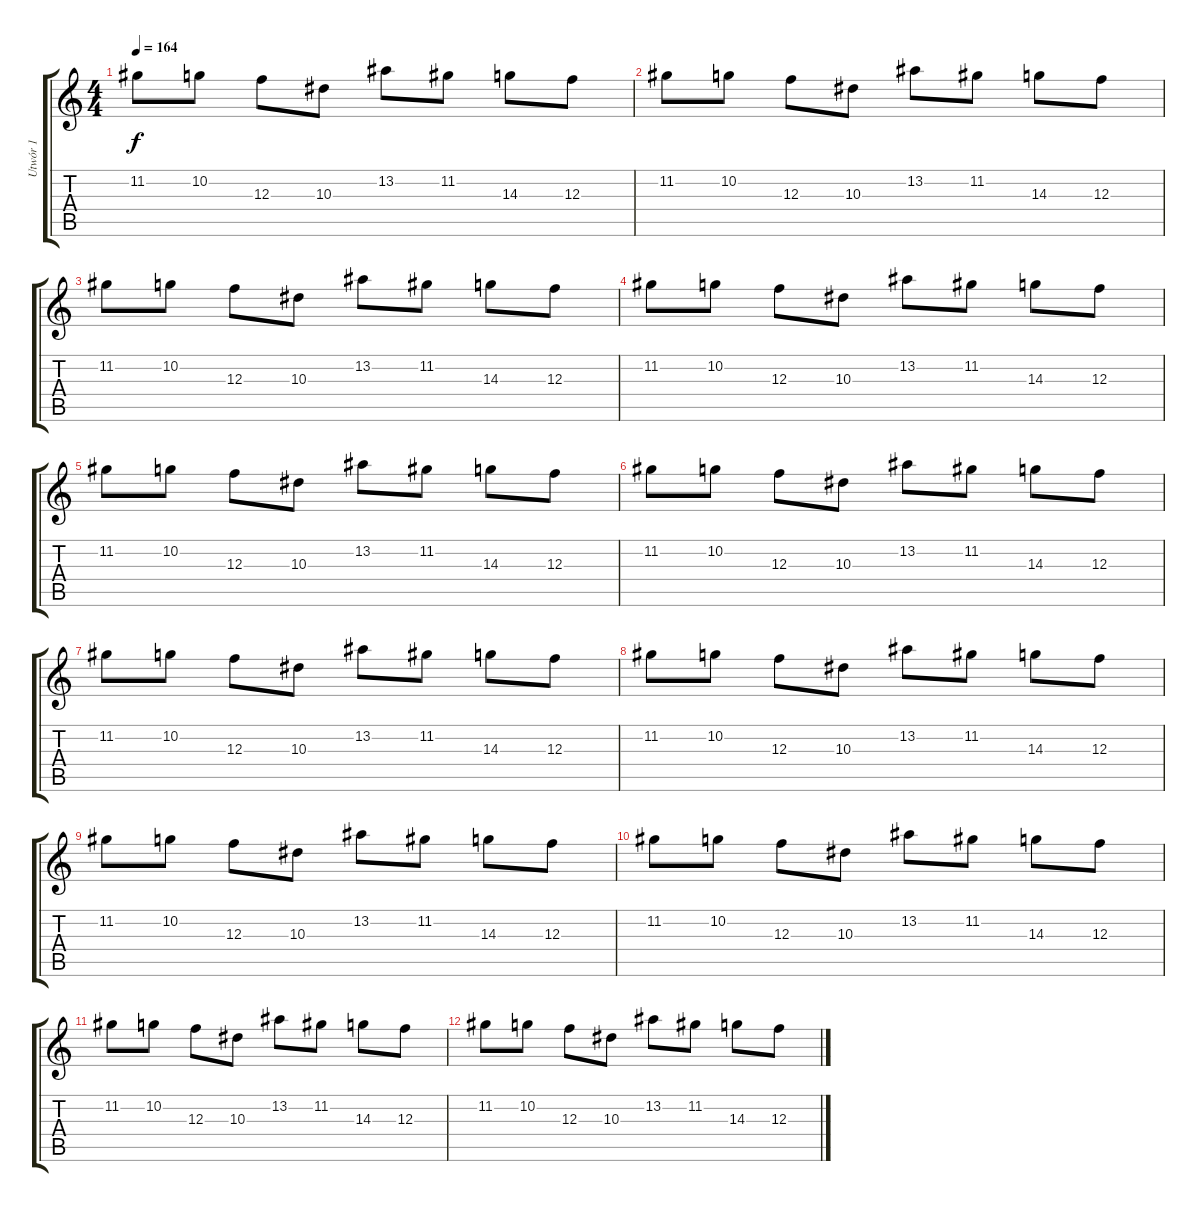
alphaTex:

\track ("Utwór 1" "Utwór 1") {instrument distortionguitar}
\staff {score tabs}
\tuning (D4 A3 F3 C3 G2 C2) {hide}
\ts (4 4)
\tempo 164
\clef g2
\ks c
11.2.8{dy f} 10.2.8 12.3.8 10.3.8 13.2.8 11.2.8 14.3.8 12.3.8 |
11.2.8 10.2.8 12.3.8 10.3.8 13.2.8 11.2.8 14.3.8 12.3.8 |
11.2.8 10.2.8 12.3.8 10.3.8 13.2.8 11.2.8 14.3.8 12.3.8 |
11.2.8 10.2.8 12.3.8 10.3.8 13.2.8 11.2.8 14.3.8 12.3.8 |
11.2.8 10.2.8 12.3.8 10.3.8 13.2.8 11.2.8 14.3.8 12.3.8 |
11.2.8 10.2.8 12.3.8 10.3.8 13.2.8 11.2.8 14.3.8 12.3.8 |
11.2.8 10.2.8 12.3.8 10.3.8 13.2.8 11.2.8 14.3.8 12.3.8 |
11.2.8 10.2.8 12.3.8 10.3.8 13.2.8 11.2.8 14.3.8 12.3.8 |
11.2.8 10.2.8 12.3.8 10.3.8 13.2.8 11.2.8 14.3.8 12.3.8 |
11.2.8 10.2.8 12.3.8 10.3.8 13.2.8 11.2.8 14.3.8 12.3.8 |
11.2.8 10.2.8 12.3.8 10.3.8 13.2.8 11.2.8 14.3.8 12.3.8 |
11.2.8 10.2.8 12.3.8 10.3.8 13.2.8 11.2.8 14.3.8 12.3.8
